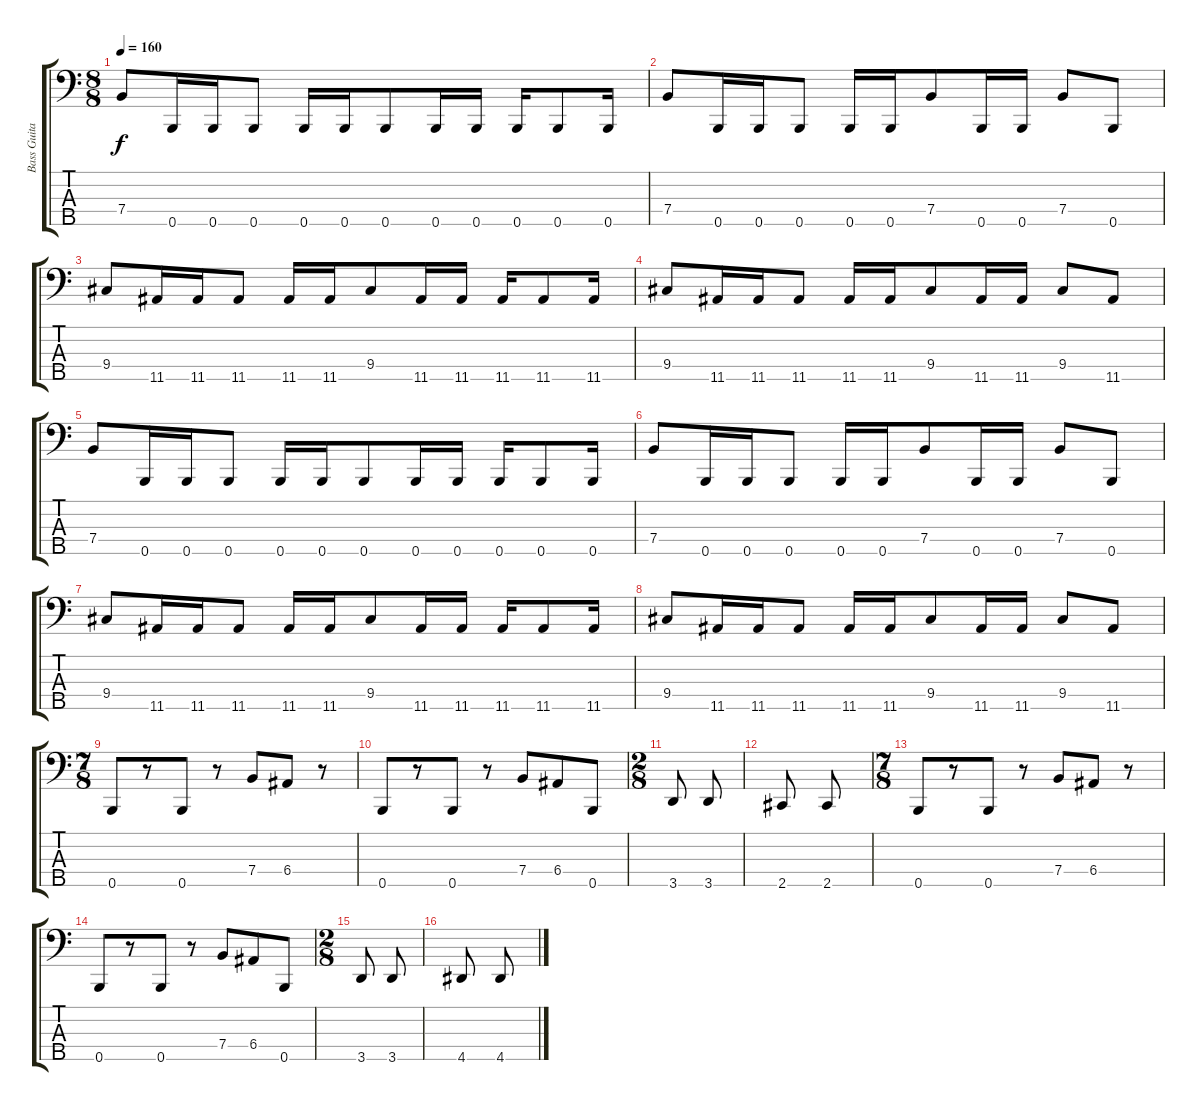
\track ("Bass Guitar" "Bass Guita") {instrument electricbasspick}
\staff {score tabs}
\tuning (G2 D2 A1 E1 B0) {hide}
\ts (8 8)
\tempo 160
\clef f4
\ks c
7.4.8{dy f} 0.5.16 0.5.16 0.5.8 0.5.16 0.5.16 0.5.8 0.5.16 0.5.16 0.5.16 0.5.8 0.5.16 |
7.4.8 0.5.16 0.5.16 0.5.8 0.5.16 0.5.16 7.4.8 0.5.16 0.5.16 7.4.8 0.5.8 |
9.4.8 11.5.16 11.5.16 11.5.8 11.5.16 11.5.16 9.4.8 11.5.16 11.5.16 11.5.16 11.5.8 11.5.16 |
9.4.8 11.5.16 11.5.16 11.5.8 11.5.16 11.5.16 9.4.8 11.5.16 11.5.16 9.4.8 11.5.8 |
7.4.8 0.5.16 0.5.16 0.5.8 0.5.16 0.5.16 0.5.8 0.5.16 0.5.16 0.5.16 0.5.8 0.5.16 |
7.4.8 0.5.16 0.5.16 0.5.8 0.5.16 0.5.16 7.4.8 0.5.16 0.5.16 7.4.8 0.5.8 |
9.4.8 11.5.16 11.5.16 11.5.8 11.5.16 11.5.16 9.4.8 11.5.16 11.5.16 11.5.16 11.5.8 11.5.16 |
9.4.8 11.5.16 11.5.16 11.5.8 11.5.16 11.5.16 9.4.8 11.5.16 11.5.16 9.4.8 11.5.8 |
\ts (7 8)
0.5.8 r.8 0.5.8 r.8 7.4.8 6.4.8 r.8 |
0.5.8 r.8 0.5.8 r.8 7.4.8 6.4.8 0.5.8 |
\ts (2 8)
3.5.8 3.5.8 |
2.5.8 2.5.8 |
\ts (7 8)
0.5.8 r.8 0.5.8 r.8 7.4.8 6.4.8 r.8 |
0.5.8 r.8 0.5.8 r.8 7.4.8 6.4.8 0.5.8 |
\ts (2 8)
3.5.8 3.5.8 |
4.5.8 4.5.8
